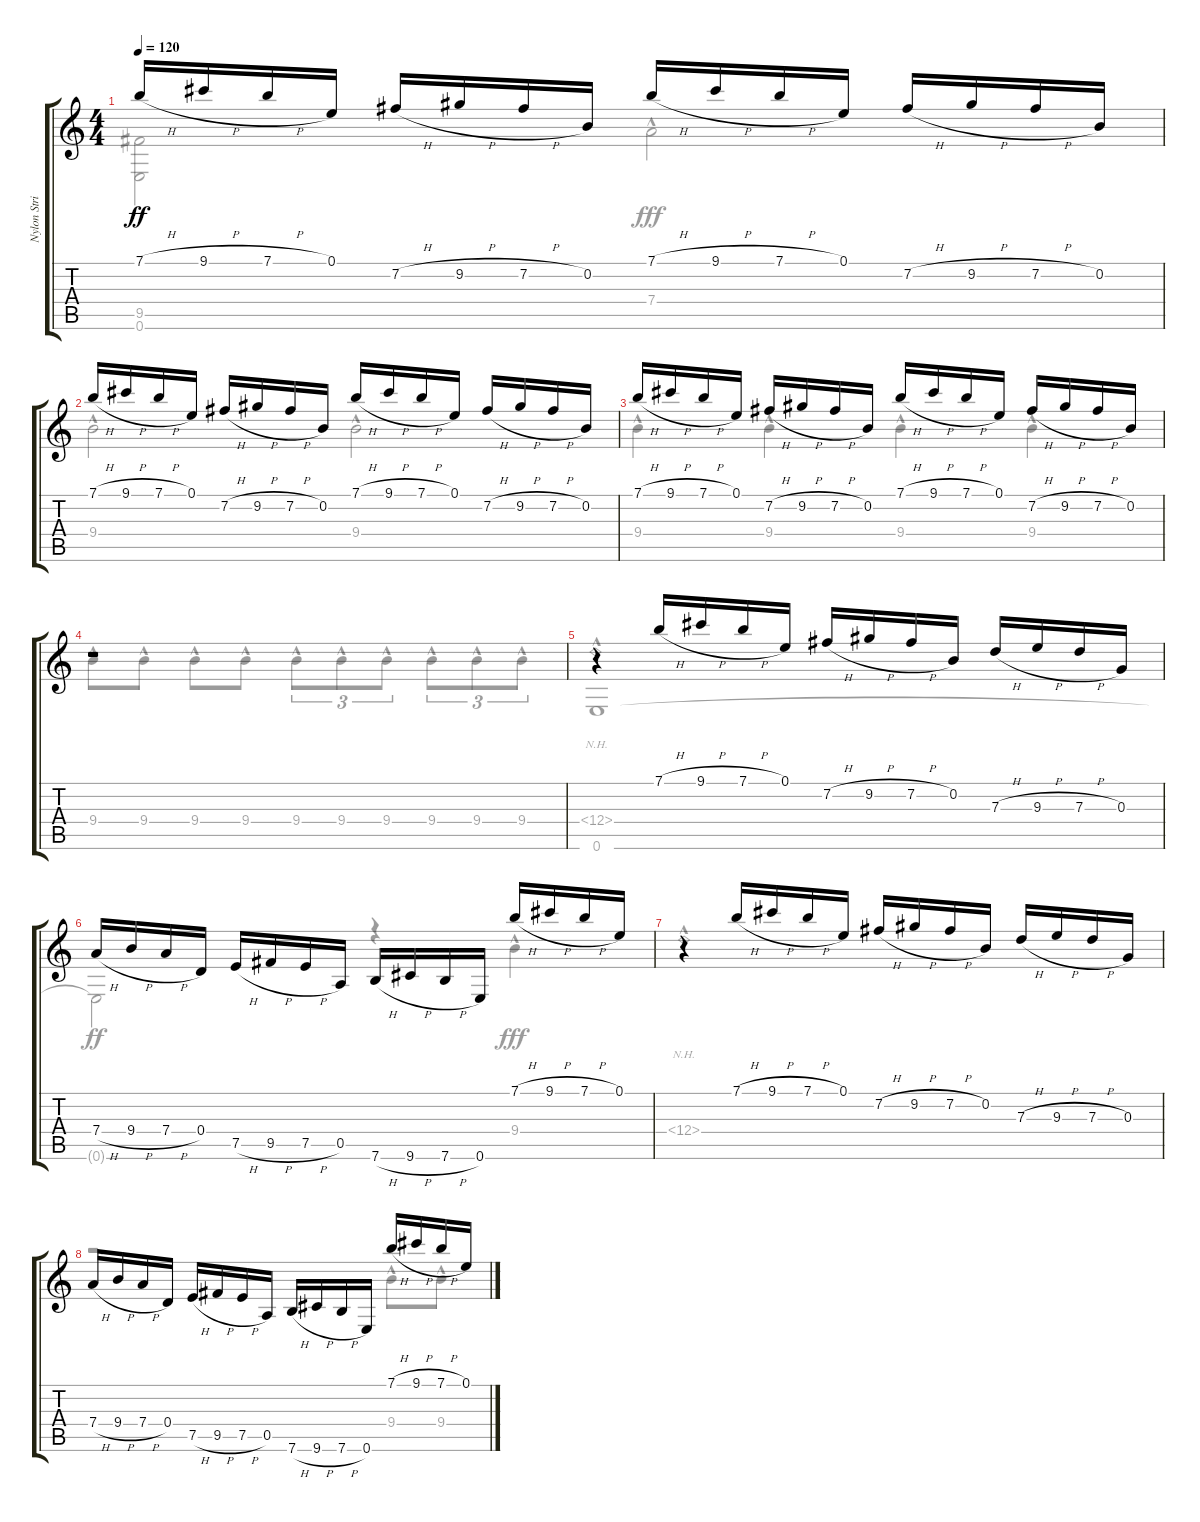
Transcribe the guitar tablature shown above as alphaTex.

\track ("Nylon Stringed Guitar" "Nylon Stri") {instrument acousticguitarnylon}
\staff {score tabs}
\tuning (E4 B3 G3 D3 A2 E2) {hide}
\voice
\ts (4 4)
\tempo 120
\clef g2
\ks c
7.1{h}.16{dy ff} 9.1{h}.16 7.1{h}.16 0.1.16 7.2{h}.16 9.2{h}.16 7.2{h}.16 0.2.16 7.1{h}.16 9.1{h}.16 7.1{h}.16 0.1.16 7.2{h}.16 9.2{h}.16 7.2{h}.16 0.2.16 |
7.1{h}.16 9.1{h}.16 7.1{h}.16 0.1.16 7.2{h}.16 9.2{h}.16 7.2{h}.16 0.2.16 7.1{h}.16 9.1{h}.16 7.1{h}.16 0.1.16 7.2{h}.16 9.2{h}.16 7.2{h}.16 0.2.16 |
7.1{h}.16 9.1{h}.16 7.1{h}.16 0.1.16 7.2{h}.16 9.2{h}.16 7.2{h}.16 0.2.16 7.1{h}.16 9.1{h}.16 7.1{h}.16 0.1.16 7.2{h}.16 9.2{h}.16 7.2{h}.16 0.2.16 |
r.1 |
r.4 7.1{h}.16 9.1{h}.16 7.1{h}.16 0.1.16 7.2{h}.16 9.2{h}.16 7.2{h}.16 0.2.16 7.3{h}.16 9.3{h}.16 7.3{h}.16 0.3.16 |
7.4{h}.16 9.4{h}.16 7.4{h}.16 0.4.16 7.5{h}.16 9.5{h}.16 7.5{h}.16 0.5.16 7.6{h}.16 9.6{h}.16 7.6{h}.16 0.6.16 7.1{h}.16 9.1{h}.16 7.1{h}.16 0.1.16 |
r.4 7.1{h}.16 9.1{h}.16 7.1{h}.16 0.1.16 7.2{h}.16 9.2{h}.16 7.2{h}.16 0.2.16 7.3{h}.16 9.3{h}.16 7.3{h}.16 0.3.16 |
7.4{h}.16 9.4{h}.16 7.4{h}.16 0.4.16 7.5{h}.16 9.5{h}.16 7.5{h}.16 0.5.16 7.6{h}.16 9.6{h}.16 7.6{h}.16 0.6.16 7.1{h}.16 9.1{h}.16 7.1{h}.16 0.1.16
\voice
\clef g2
\ottava regular
\simile none
\ks c
(9.5{t} 0.6{t}).2{dy ff} 7.4{hac}.2{dy fff} |
9.4{hac}.2 9.4{hac}.2 |
9.4{hac}.4 9.4{hac}.4 9.4{hac}.4 9.4{hac}.4 |
9.4{hac}.8 9.4{hac}.8 9.4{hac}.8 9.4{hac}.8 9.4{hac}.8{tu (3 2)} 9.4{hac}.8{tu (3 2)} 9.4{hac}.8{tu (3 2)} 9.4{hac}.8{tu (3 2)} 9.4{hac}.8{tu (3 2)} 9.4{hac}.8{tu (3 2)} |
(12.4{nh hac} 0.6{hac}).1 |
0.6{t}.2{dy ff} r.4 9.4{hac}.4{dy fff} |
12.4{nh hac}.1 |
r.2{d} 9.4{hac}.8 9.4{hac}.8
